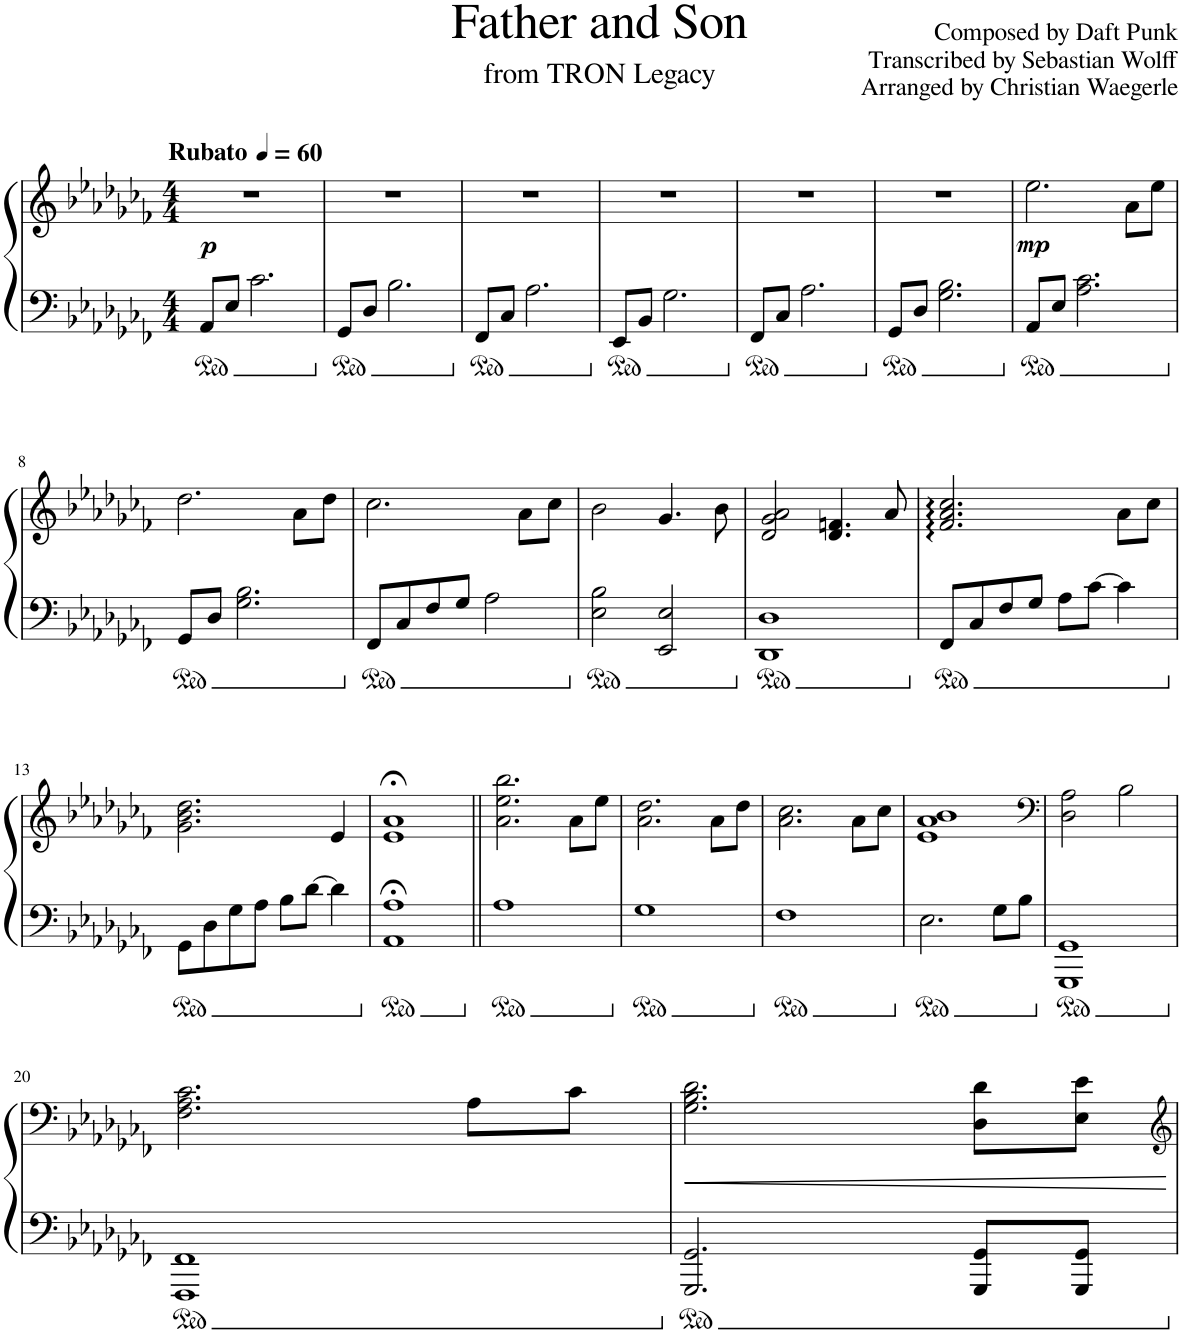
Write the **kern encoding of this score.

**kern	**kern	**dynam
*part1	*part1	*part1
*staff2	*staff1	*staff1/2
*I"Piano	*	*
*I'Pno.	*	*
*clefF4	*clefG2	*
*k[b-e-a-d-g-c-f-]	*k[b-e-a-d-g-c-f-]	*
*M4/4	*M4/4	*
*MM60	*MM60	*
=1	=1	=1
!	!LO:TX:a:B:t=Rubato	!
!	!	!LO:DY:b
8AA-/L	1r	p
8E-/J	.	.
2.c-\	.	.
=2	=2	=2
8GG-/L	1r	.
8D-/J	.	.
2.B-\	.	.
=3	=3	=3
8FF-/L	1r	.
8C-/J	.	.
2.A-\	.	.
=4	=4	=4
8EE-/L	1r	.
8BB-/J	.	.
2.G-\	.	.
=5	=5	=5
8FF-/L	1r	.
8C-/J	.	.
2.A-\	.	.
=6	=6	=6
8GG-/L	1r	.
8D-/J	.	.
2.G-\ 2.B-\	.	.
=7	=7	=7
!	!	!LO:DY:b
8AA-/L	2.ee-\	mp
8E-/J	.	.
2.A-\ 2.c-\	.	.
.	8a-\L	.
.	8ee-\J	.
!!LO:LB:g=z
=8	=8	=8
8GG-/L	2.dd-\	.
8D-/J	.	.
2.G-\ 2.B-\	.	.
.	8a-\L	.
.	8dd-\J	.
=9	=9	=9
8FF-/L	2.cc-\	.
8C-/	.	.
8F-/	.	.
8G-/J	.	.
2A-\	.	.
.	8a-\L	.
.	8cc-\J	.
=10	=10	=10
2E-\ 2B-\	2b-\	.
2EE-/ 2E-/	4.g-/	.
.	8b-\	.
=11	=11	=11
1DD- 1D-	2d-/ 2g-/ 2a-/	.
.	4.d-/ 4.fn/	.
.	8a-/	.
=12	=12	=12
8FF-/L	2.f-/: 2.a-/: 2.cc-/:	.
8C-/	.	.
8F-/	.	.
8G-/J	.	.
8A-\L	.	.
[8c-\J	.	.
4c-\]	8a-\L	.
.	8cc-\J	.
!!LO:LB:g=z
=13	=13	=13
8GG-\L	2.g-\ 2.b-\ 2.dd-\	.
8D-\	.	.
8G-\	.	.
8A-\J	.	.
8B-\L	.	.
[8d-\J	.	.
4d-\]	4e-/	.
=14	=14	=14
1AA-;< 1A-;<	1e-;< 1a-;<	.
=15||	=15||	=15||
1A-	2.a-\ 2.ee-\ 2.bb-\	.
.	8a-\L	.
.	8ee-\J	.
=16	=16	=16
1G-	2.a-\ 2.dd-\	.
.	8a-\L	.
.	8dd-\J	.
=17	=17	=17
1F-	2.a-\ 2.cc-\	.
.	8a-\L	.
.	8cc-\J	.
=18	=18	=18
2.E-\	1e- 1a- 1b-	.
8G-\L	.	.
8B-\J	.	.
=19	=19	=19
*	*clefF4	*
1GGG- 1GG-	2D-\ 2A-\	.
.	2B-\	.
!!LO:LB:g=z
=20	=20	=20
1FFF- 1FF-	2.F-\ 2.A-\ 2.c-\	.
.	8A-\L	.
.	8c-\J	.
=21	=21	=21
!	!	!LO:HP:b
2.GGG-/ 2.GG-/	2.G-\ 2.B-\ 2.d-\	<
8GGG-/ 8GG-/L	8D-\ 8d-\L	.
8GGG-/ 8GG-/J	8E-\ 8e-\J	.
.	.	[
=	=	=
*-	*-	*-
